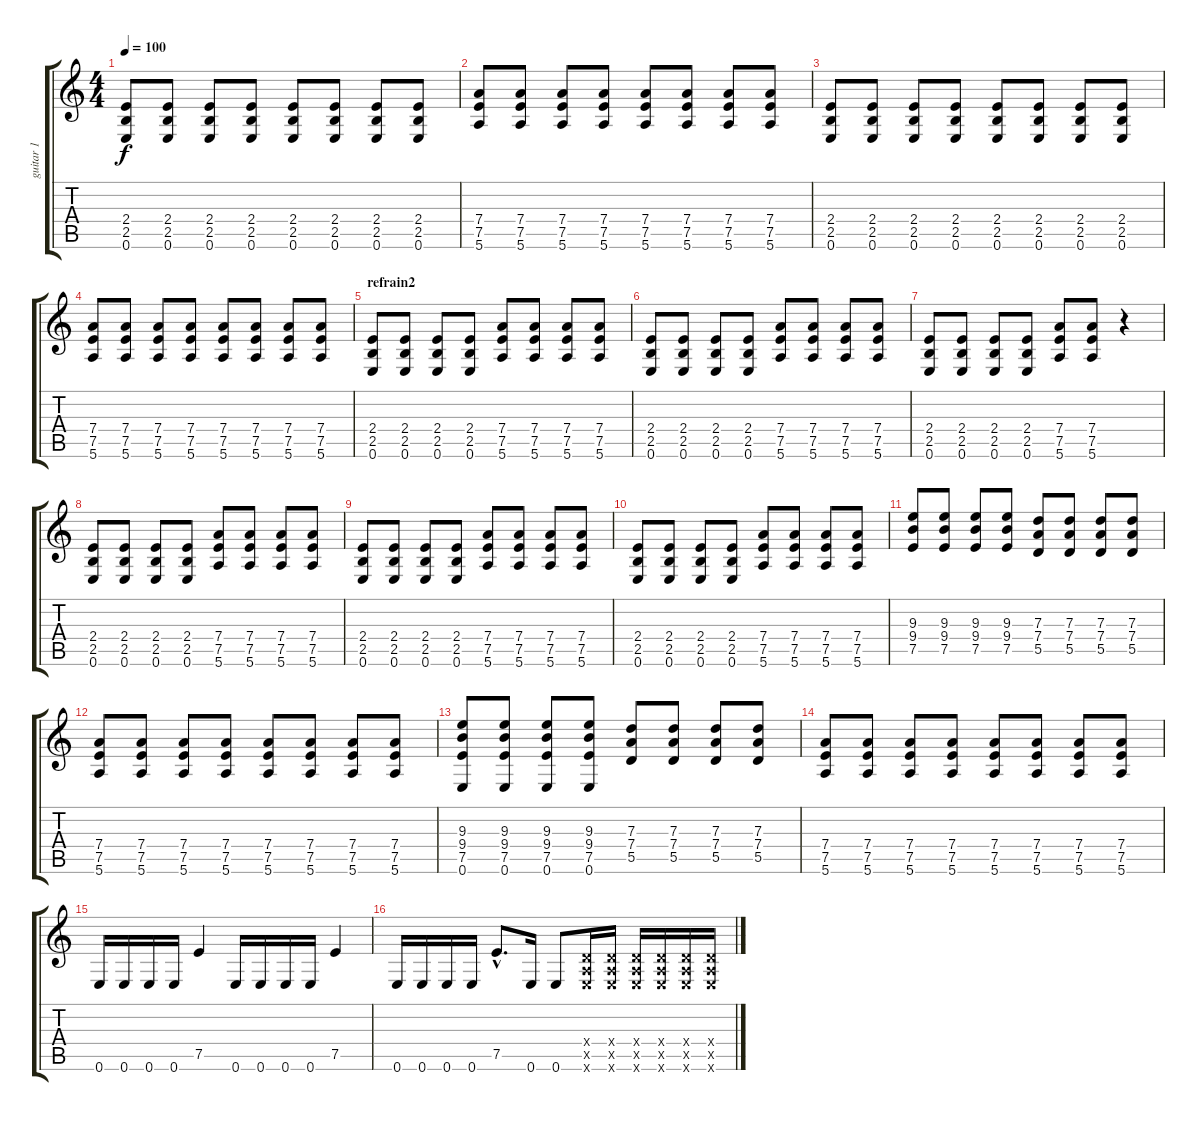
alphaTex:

\track ("guitar 1" "guitar 1") {instrument electricguitarmuted}
\staff {score tabs}
\tuning (E4 B3 G3 D3 A2 E2) {hide}
\ts (4 4)
\tempo 100
\clef g2
\ks c
(2.4 2.5 0.6).8{dy f} (2.4 2.5 0.6).8{instrument electricguitarmuted} (2.4 2.5 0.6).8 (2.4 2.5 0.6).8 (2.4 2.5 0.6).8 (2.4 2.5 0.6).8 (2.4 2.5 0.6).8 (2.4 2.5 0.6).8 |
(7.4 7.5 5.6).8{instrument overdrivenguitar} (7.4 7.5 5.6).8{instrument electricguitarmuted} (7.4 7.5 5.6).8 (7.4 7.5 5.6).8 (7.4 7.5 5.6).8 (7.4 7.5 5.6).8 (7.4 7.5 5.6).8 (7.4 7.5 5.6).8 |
(2.4 2.5 0.6).8{instrument overdrivenguitar} (2.4 2.5 0.6).8{instrument electricguitarmuted} (2.4 2.5 0.6).8 (2.4 2.5 0.6).8 (2.4 2.5 0.6).8 (2.4 2.5 0.6).8 (2.4 2.5 0.6).8 (2.4 2.5 0.6).8 |
(7.4 7.5 5.6).8{instrument overdrivenguitar} (7.4 7.5 5.6).8 (7.4 7.5 5.6).8 (7.4 7.5 5.6).8 (7.4 7.5 5.6).8 (7.4 7.5 5.6).8 (7.4 7.5 5.6).8 (7.4 7.5 5.6).8 |
\section ("" "refrain2")
(2.4 2.5 0.6).8 (2.4 2.5 0.6).8 (2.4 2.5 0.6).8 (2.4 2.5 0.6).8 (7.4 7.5 5.6).8 (7.4 7.5 5.6).8 (7.4 7.5 5.6).8 (7.4 7.5 5.6).8 |
(2.4 2.5 0.6).8 (2.4 2.5 0.6).8 (2.4 2.5 0.6).8 (2.4 2.5 0.6).8 (7.4 7.5 5.6).8 (7.4 7.5 5.6).8 (7.4 7.5 5.6).8 (7.4 7.5 5.6).8 |
(2.4 2.5 0.6).8 (2.4 2.5 0.6).8 (2.4 2.5 0.6).8 (2.4 2.5 0.6).8 (7.4 7.5 5.6).8 (7.4 7.5 5.6).8 r.4 |
(2.4 2.5 0.6).8 (2.4 2.5 0.6).8 (2.4 2.5 0.6).8 (2.4 2.5 0.6).8 (7.4 7.5 5.6).8 (7.4 7.5 5.6).8 (7.4 7.5 5.6).8 (7.4 7.5 5.6).8 |
(2.4 2.5 0.6).8 (2.4 2.5 0.6).8 (2.4 2.5 0.6).8 (2.4 2.5 0.6).8 (7.4 7.5 5.6).8 (7.4 7.5 5.6).8 (7.4 7.5 5.6).8 (7.4 7.5 5.6).8 |
(2.4 2.5 0.6).8 (2.4 2.5 0.6).8 (2.4 2.5 0.6).8 (2.4 2.5 0.6).8 (7.4 7.5 5.6).8 (7.4 7.5 5.6).8 (7.4 7.5 5.6).8 (7.4 7.5 5.6).8 |
(9.3 9.4 7.5).8 (9.3 9.4 7.5).8 (9.3 9.4 7.5).8 (9.3 9.4 7.5).8 (7.3 7.4 5.5).8 (7.3 7.4 5.5).8 (7.3 7.4 5.5).8 (7.3 7.4 5.5).8 |
(7.4 7.5 5.6).8 (7.4 7.5 5.6).8 (7.4 7.5 5.6).8 (7.4 7.5 5.6).8 (7.4 7.5 5.6).8 (7.4 7.5 5.6).8 (7.4 7.5 5.6).8 (7.4 7.5 5.6).8 |
(9.3 9.4 7.5 0.6).8 (9.3 9.4 7.5 0.6).8 (9.3 9.4 7.5 0.6).8 (9.3 9.4 7.5 0.6).8 (7.3 7.4 5.5).8 (7.3 7.4 5.5).8 (7.3 7.4 5.5).8 (7.3 7.4 5.5).8 |
(7.4 7.5 5.6).8 (7.4 7.5 5.6).8 (7.4 7.5 5.6).8 (7.4 7.5 5.6).8 (7.4 7.5 5.6).8 (7.4 7.5 5.6).8 (7.4 7.5 5.6).8 (7.4 7.5 5.6).8 |
0.6.16 0.6.16 0.6.16 0.6.16 7.5.4 0.6.16 0.6.16 0.6.16 0.6.16 7.5.4 |
0.6.16 0.6.16 0.6.16 0.6.16 7.5{hac}.8{d} 0.6.16 0.6.8 (0.4{x} 0.5{x} 0.6{x}).16 (0.4{x} 0.5{x} 0.6{x}).16 (0.4{x} 0.5{x} 0.6{x}).16 (0.4{x} 0.5{x} 0.6{x}).16 (0.4{x} 0.5{x} 0.6{x}).16 (0.4{x} 0.5{x} 0.6{x}).16
